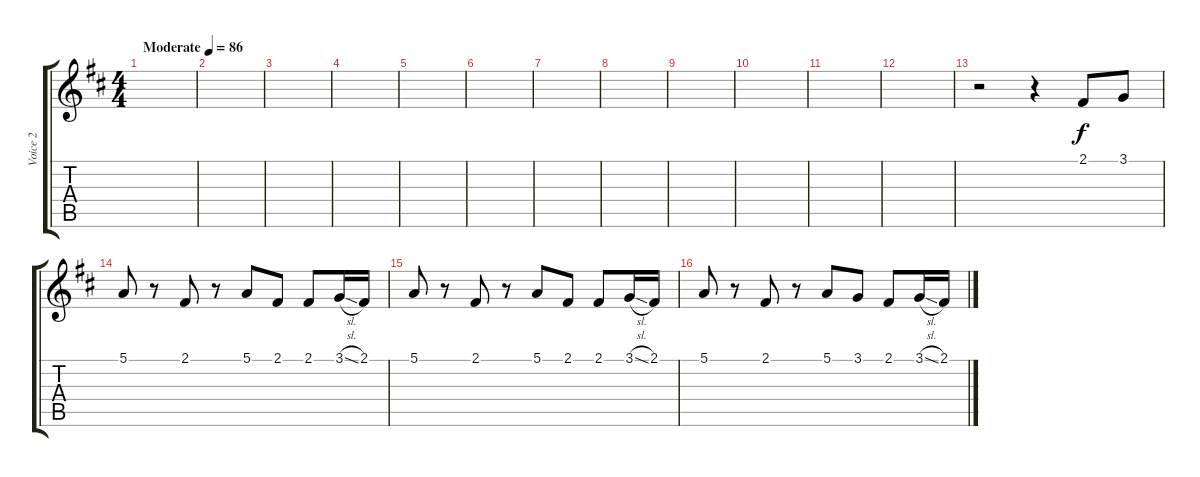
\track ("Voice 2" "Voice 2") {instrument choiraahs}
\staff {score tabs}
\tuning (E4 B3 G3 D3 A2 E2) {hide}
\ts (4 4)
\tempo (86 "Moderate")
\clef g2
\ks d
|
|
|
|
|
|
|
|
|
|
|
|
r.2 r.4 2.1.8 3.1.8 |
5.1.8 r.8 2.1.8 r.8 5.1.8 2.1.8 2.1.8 3.1{sl}.16 2.1.16 |
5.1.8 r.8 2.1.8 r.8 5.1.8 2.1.8 2.1.8 3.1{sl}.16 2.1.16 |
5.1.8 r.8 2.1.8 r.8 5.1.8 3.1.8 2.1.8 3.1{sl}.16 2.1.16
